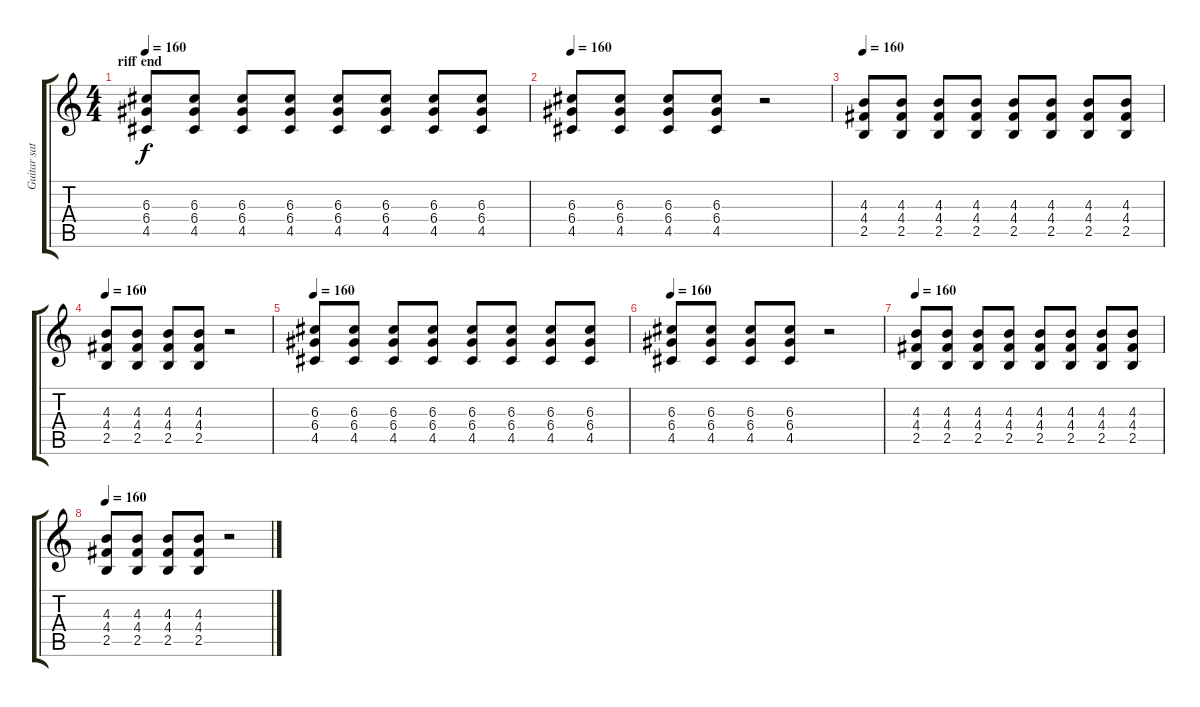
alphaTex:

\track ("Guitar sat" "Guitar sat") {instrument distortionguitar}
\staff {score tabs}
\tuning (E4 B3 G3 D3 A2 E2) {hide}
\ts (4 4)
\section ("" "riff end")
\tempo 160
\clef g2
\ks c
(6.3 6.4 4.5).8{dy f} (6.3 6.4 4.5).8 (6.3 6.4 4.5).8 (6.3 6.4 4.5).8 (6.3 6.4 4.5).8 (6.3 6.4 4.5).8 (6.3 6.4 4.5).8 (6.3 6.4 4.5).8 |
\tempo 160
(6.3 6.4 4.5).8 (6.3 6.4 4.5).8 (6.3 6.4 4.5).8 (6.3 6.4 4.5).8 r.2 |
\tempo 160
(4.3 4.4 2.5).8 (4.3 4.4 2.5).8 (4.3 4.4 2.5).8 (4.3 4.4 2.5).8 (4.3 4.4 2.5).8 (4.3 4.4 2.5).8 (4.3 4.4 2.5).8 (4.3 4.4 2.5).8 |
\tempo 160
(4.3 4.4 2.5).8 (4.3 4.4 2.5).8 (4.3 4.4 2.5).8 (4.3 4.4 2.5).8 r.2 |
\tempo 160
(6.3 6.4 4.5).8 (6.3 6.4 4.5).8 (6.3 6.4 4.5).8 (6.3 6.4 4.5).8 (6.3 6.4 4.5).8 (6.3 6.4 4.5).8 (6.3 6.4 4.5).8 (6.3 6.4 4.5).8 |
\tempo 160
(6.3 6.4 4.5).8 (6.3 6.4 4.5).8 (6.3 6.4 4.5).8 (6.3 6.4 4.5).8 r.2 |
\tempo 160
(4.3 4.4 2.5).8 (4.3 4.4 2.5).8 (4.3 4.4 2.5).8 (4.3 4.4 2.5).8 (4.3 4.4 2.5).8 (4.3 4.4 2.5).8 (4.3 4.4 2.5).8 (4.3 4.4 2.5).8 |
\tempo 160
(4.3 4.4 2.5).8 (4.3 4.4 2.5).8 (4.3 4.4 2.5).8 (4.3 4.4 2.5).8 r.2
